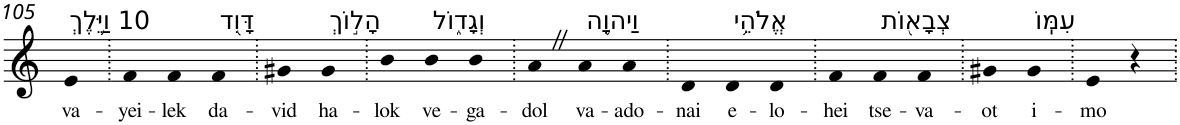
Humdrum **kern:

**kern	**text
*part1	*part1
*staff1	*staff1
*I"Piano	*
*I'Pno	*
!!LO:PB:g=z
*clefG2	*
*k[]	*
=105	=105
!LO:TX:a:t=10 וַיֵּ֥לֶךְ	!
!	!LO:LY:b
4e	va-
=106.	=106.
!	!LO:LY:b
4f	-yei-
!	!LO:LY:b
4f	-lek
!LO:TX:a:t=דָּוִ֖ד	!
!	!LO:LY:b
4f	da-
=107.	=107.
!	!LO:LY:b
4g#X	-vid
!LO:TX:a:t=הָל֣וֹךְ	!
!	!LO:LY:b
4g#	ha-
=108.	=108.
!	!LO:LY:b
4b	-lok
!LO:TX:a:t=וְגָד֑וֹל	!
!	!LO:LY:b
4b	ve-
!	!LO:LY:b
4b	-ga-
=109.	=109.
!	!LO:LY:b
4aZ	-dol
!LO:TX:a:t=וַיהוָ֛ה	!
!	!LO:LY:b
4a	va-
!	!LO:LY:b
4a	-ado-
=110.	=110.
!	!LO:LY:b
4d	-nai
!LO:TX:a:t=אֱלֹהֵ֥י	!
!	!LO:LY:b
4d	e-
!	!LO:LY:b
4d	-lo-
=111.	=111.
!	!LO:LY:b
4f	-hei
!LO:TX:a:t=צְבָא֖וֹת	!
!	!LO:LY:b
4f	tse-
!	!LO:LY:b
4f	-va-
=112.	=112.
!	!LO:LY:b
4g#X	-ot
!LO:TX:a:t=עִמּֽוֹ	!
!	!LO:LY:b
4g#	i-
=113.	=113.
!	!LO:LY:b
4e	-mo
4r	.
=.	=.
*-	*-
